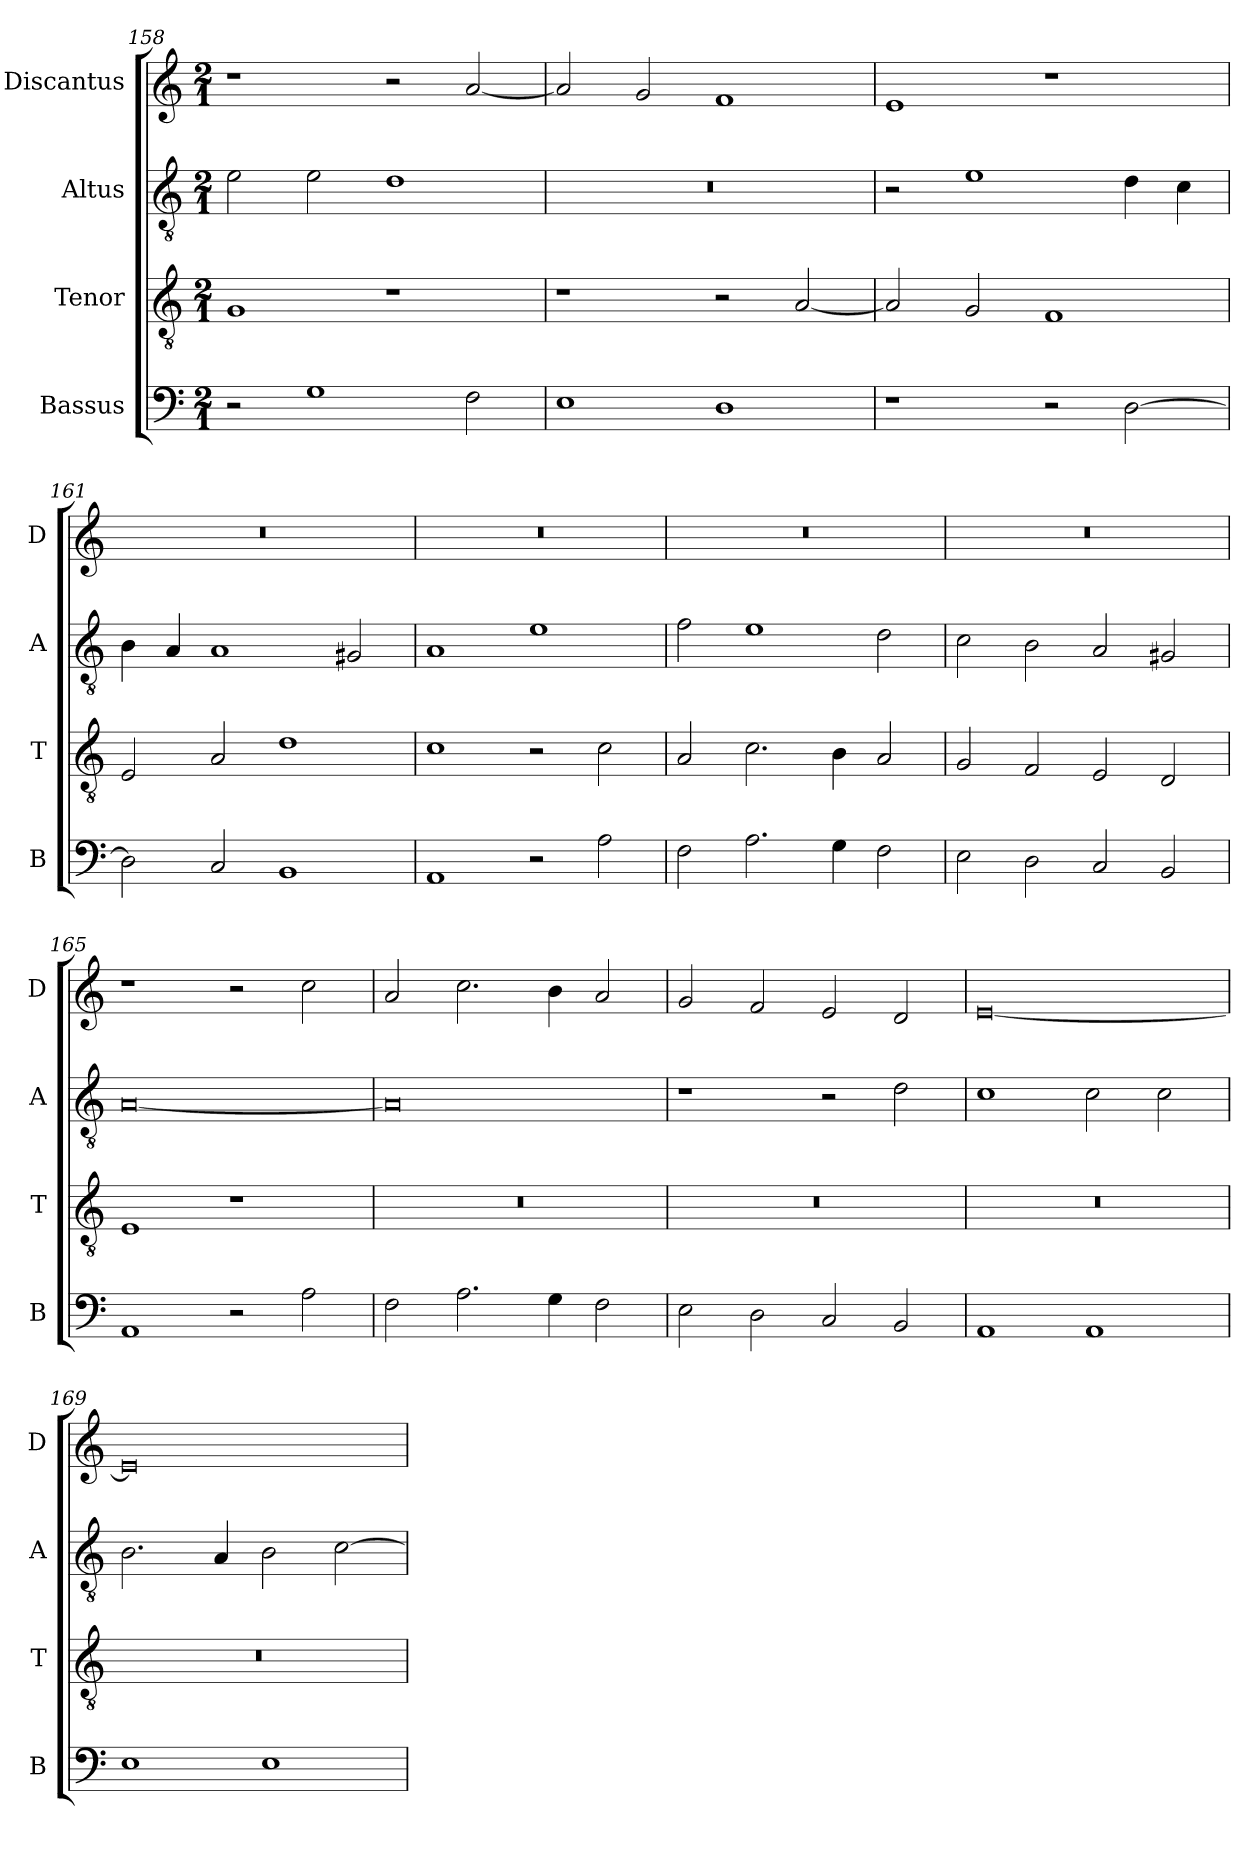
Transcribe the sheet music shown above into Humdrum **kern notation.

**kern	**kern	**kern	**kern
*part4	*part3	*part2	*part1
*staff4	*staff3	*staff2	*staff1
*I"Bassus	*I"Tenor	*I"Altus	*I"Discantus
*I'B	*I'T	*I'A	*I'D
*clefF4	*clefGv2	*clefGv2	*clefG2
*k[]	*k[]	*k[]	*k[]
*M2/1	*M2/1	*M2/1	*M2/1
=158	=158	=158	=158
2r	1G	2e	1r
1G	.	2e	.
.	1r	1d	2r
2F	.	.	[2a
=159	=159	=159	=159
1E	1r	0r	2a]
.	.	.	2g
1D	2r	.	1f
.	[2A	.	.
=160	=160	=160	=160
1r	2A]	2r	1e
.	2G	1e	.
2r	1F	.	1r
[2D	.	4d	.
.	.	4c	.
=161	=161	=161	=161
2D]	2E	4B	0r
.	.	4A	.
2C	2A	1A	.
1BB	1d	.	.
.	.	2G#X	.
=162	=162	=162	=162
1AA	1c	1A	0r
2r	2r	1e	.
2A	2c	.	.
=163	=163	=163	=163
2F	2A	2f	0r
2.A	2.c	1e	.
4G	4B	.	.
2F	2A	2d	.
=164	=164	=164	=164
2E	2G	2c	0r
2D	2F	2B	.
2C	2E	2A	.
2BB	2D	2G#X	.
=165	=165	=165	=165
1AA	1E	[0A	1r
2r	1r	.	2r
2A	.	.	2cc
=166	=166	=166	=166
2F	0r	0A]	2a
2.A	.	.	2.cc
4G	.	.	4b
2F	.	.	2a
=167	=167	=167	=167
2E	0r	1r	2g
2D	.	.	2f
2C	.	2r	2e
2BB	.	2d	2d
=168	=168	=168	=168
1AA	0r	1c	[0e
1AA	.	2c	.
.	.	2c	.
=169	=169	=169	=169
1E	0r	2.B	0e]
.	.	4A	.
1E	.	2B	.
.	.	[2c	.
=	=	=	=
*-	*-	*-	*-
